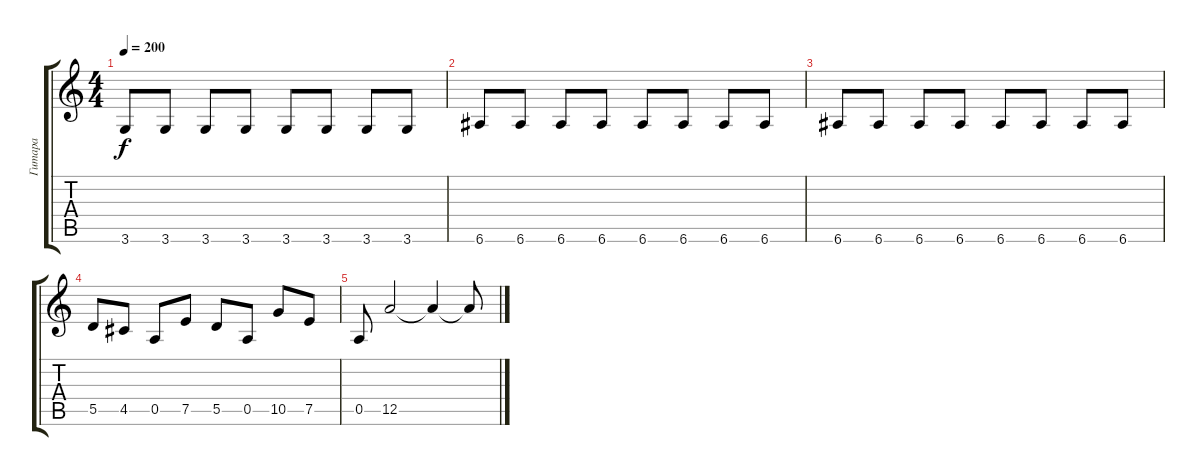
\track ("Гитара" "Гитара") {instrument distortionguitar}
\staff {score tabs}
\tuning (E4 B3 G3 D3 A2 E2) {hide}
\ts (4 4)
\tempo 200
\clef g2
\ks c
3.6.8{dy f} 3.6.8 3.6.8 3.6.8 3.6.8 3.6.8 3.6.8 3.6.8 |
6.6.8 6.6.8 6.6.8 6.6.8 6.6.8 6.6.8 6.6.8 6.6.8 |
6.6.8 6.6.8 6.6.8 6.6.8 6.6.8 6.6.8 6.6.8 6.6.8 |
5.5.8 4.5.8 0.5.8 7.5.8 5.5.8 0.5.8 10.5.8 7.5.8 |
0.5.8 12.5.2 12.5{t}.4 12.5{t}.8
